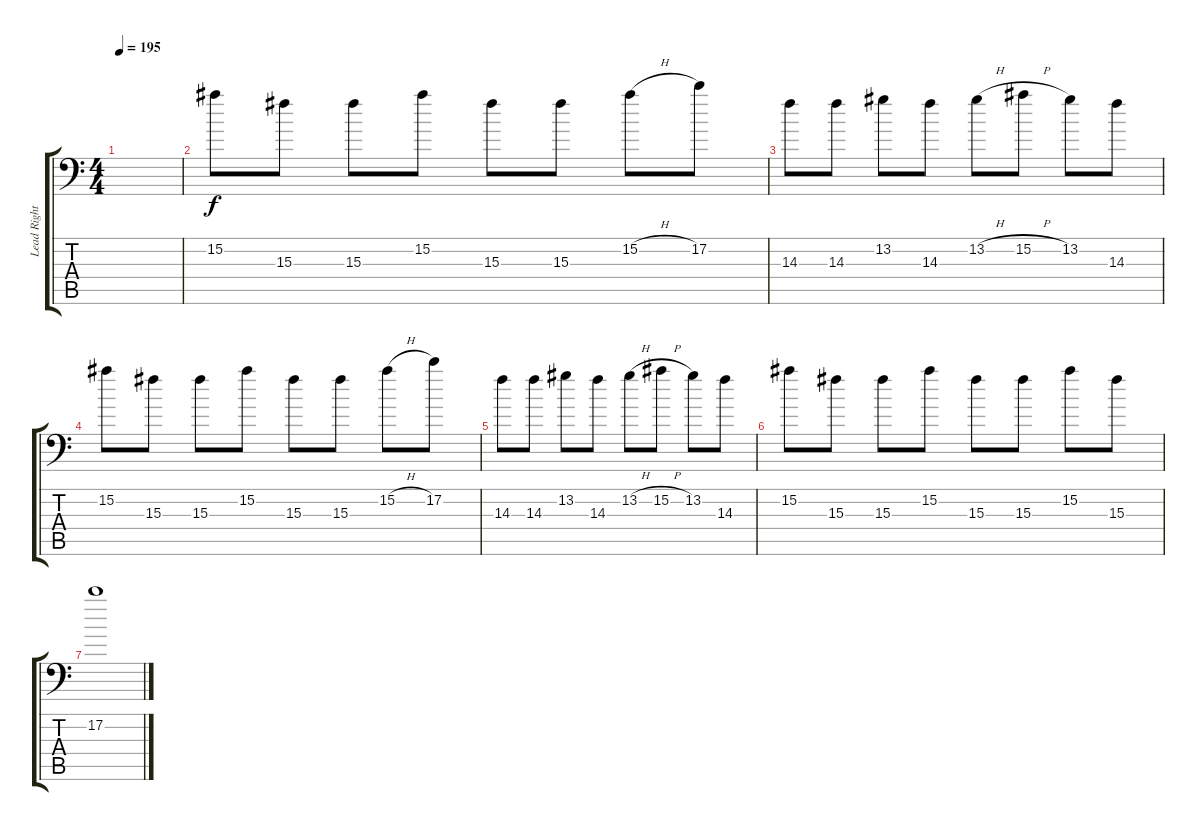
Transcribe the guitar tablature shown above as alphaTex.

\track ("Lead Right 2" "Lead Right") {instrument distortionguitar}
\staff {score tabs}
\tuning (C4 G3 Eb3 Bb2 F2 Bb1) {hide}
\ts (4 4)
\tempo 195
\clef f4
\ks c
|
15.2.8 15.3.8 15.3.8 15.2.8 15.3.8 15.3.8 15.2{h}.8 17.2.8 |
14.3.8 14.3.8 13.2.8 14.3.8 13.2{h}.8 15.2{h}.8 13.2.8 14.3.8 |
15.2.8 15.3.8 15.3.8 15.2.8 15.3.8 15.3.8 15.2{h}.8 17.2.8 |
14.3.8 14.3.8 13.2.8 14.3.8 13.2{h}.8 15.2{h}.8 13.2.8 14.3.8 |
15.2.8 15.3.8 15.3.8 15.2.8 15.3.8 15.3.8 15.2.8 15.3.8 |
17.2.1
